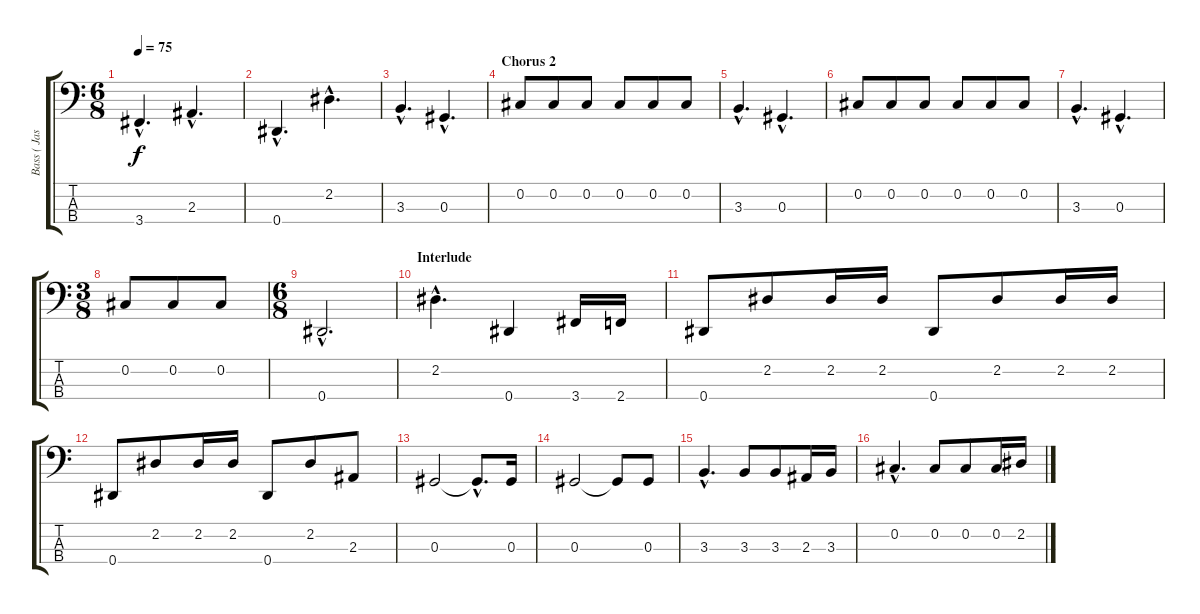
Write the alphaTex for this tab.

\track ("Bass ( Jason Newsted )" "Bass ( Jas") {instrument electricbasspick}
\staff {score tabs}
\tuning (Gb2 Db2 Ab1 Eb1) {hide}
\ts (6 8)
\tempo 75
\clef f4
\ks c
3.4{hac}.4{d dy f} 2.3{hac}.4{d} |
0.4{hac}.4{d} 2.2{hac}.4{d} |
3.3{hac}.4{d} 0.3{hac}.4{d} |
\section ("" "Chorus 2")
0.2.8 0.2.8 0.2.8 0.2.8 0.2.8 0.2.8 |
3.3{hac}.4{d} 0.3{hac}.4{d} |
0.2.8 0.2.8 0.2.8 0.2.8 0.2.8 0.2.8 |
3.3{hac}.4{d} 0.3{hac}.4{d} |
\ts (3 8)
0.2.8 0.2.8 0.2.8 |
\ts (6 8)
0.4{hac}.2{d} |
\section ("" "Interlude")
2.2{hac}.4{d} 0.4.4 3.4.16 2.4.16 |
0.4.8 2.2.8 2.2.16 2.2.16 0.4.8 2.2.8 2.2.16 2.2.16 |
0.4.8 2.2.8 2.2.16 2.2.16 0.4.8 2.2.8 2.3.8 |
0.3.2 0.3{hac t}.8{d} 0.3.16 |
0.3.2 0.3{t}.8 0.3.8 |
3.3{hac}.4{d} 3.3.8 3.3.8 2.3.16 3.3.16 |
0.2{hac}.4{d} 0.2.8 0.2.8 0.2.16 2.2.16
